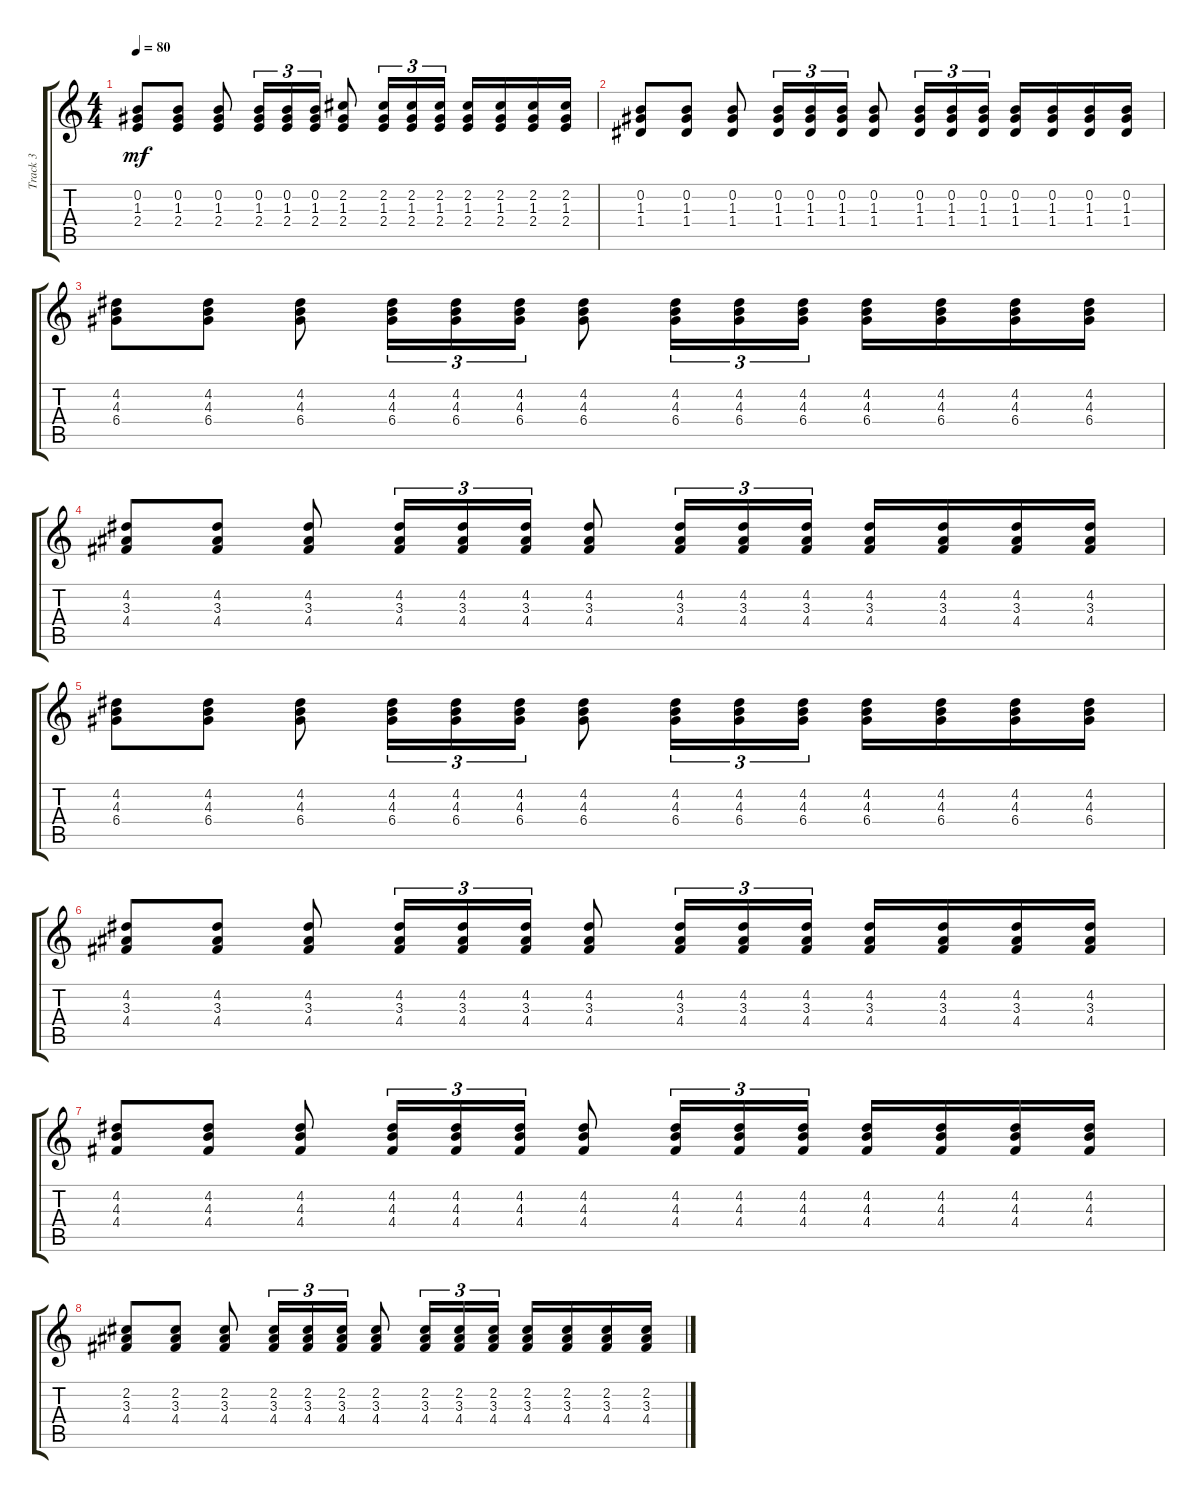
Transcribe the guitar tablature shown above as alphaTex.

\track ("Track 3" "Track 3") {instrument banjo}
\staff {score tabs}
\tuning (E4 B3 G3 D3 A2 E2) {hide}
\displaytranspose 12
\ts (4 4)
\tempo 80
\clef g2
\ks c
(0.2 1.3 2.4).8{dy mf} (0.2 1.3 2.4).8 (0.2 1.3 2.4).8 (0.2 1.3 2.4).16{tu (3 2)} (0.2 1.3 2.4).16{tu (3 2)} (0.2 1.3 2.4).16{tu (3 2)} (2.2 1.3 2.4).8 (2.2 1.3 2.4).16{tu (3 2)} (2.2 1.3 2.4).16{tu (3 2)} (2.2 1.3 2.4).16{tu (3 2)} (2.2 1.3 2.4).16 (2.2 1.3 2.4).16 (2.2 1.3 2.4).16 (2.2 1.3 2.4).16 |
(0.2 1.3 1.4).8 (0.2 1.3 1.4).8 (0.2 1.3 1.4).8 (0.2 1.3 1.4).16{tu (3 2)} (0.2 1.3 1.4).16{tu (3 2)} (0.2 1.3 1.4).16{tu (3 2)} (0.2 1.3 1.4).8 (0.2 1.3 1.4).16{tu (3 2)} (0.2 1.3 1.4).16{tu (3 2)} (0.2 1.3 1.4).16{tu (3 2)} (0.2 1.3 1.4).16 (0.2 1.3 1.4).16 (0.2 1.3 1.4).16 (0.2 1.3 1.4).16 |
(4.2 4.3 6.4).8 (4.2 4.3 6.4).8 (4.2 4.3 6.4).8 (4.2 4.3 6.4).16{tu (3 2)} (4.2 4.3 6.4).16{tu (3 2)} (4.2 4.3 6.4).16{tu (3 2)} (4.2 4.3 6.4).8 (4.2 4.3 6.4).16{tu (3 2)} (4.2 4.3 6.4).16{tu (3 2)} (4.2 4.3 6.4).16{tu (3 2)} (4.2 4.3 6.4).16 (4.2 4.3 6.4).16 (4.2 4.3 6.4).16 (4.2 4.3 6.4).16 |
(4.2 3.3 4.4).8 (4.2 3.3 4.4).8 (4.2 3.3 4.4).8 (4.2 3.3 4.4).16{tu (3 2)} (4.2 3.3 4.4).16{tu (3 2)} (4.2 3.3 4.4).16{tu (3 2)} (4.2 3.3 4.4).8 (4.2 3.3 4.4).16{tu (3 2)} (4.2 3.3 4.4).16{tu (3 2)} (4.2 3.3 4.4).16{tu (3 2)} (4.2 3.3 4.4).16 (4.2 3.3 4.4).16 (4.2 3.3 4.4).16 (4.2 3.3 4.4).16 |
(4.2 4.3 6.4).8 (4.2 4.3 6.4).8 (4.2 4.3 6.4).8 (4.2 4.3 6.4).16{tu (3 2)} (4.2 4.3 6.4).16{tu (3 2)} (4.2 4.3 6.4).16{tu (3 2)} (4.2 4.3 6.4).8 (4.2 4.3 6.4).16{tu (3 2)} (4.2 4.3 6.4).16{tu (3 2)} (4.2 4.3 6.4).16{tu (3 2)} (4.2 4.3 6.4).16 (4.2 4.3 6.4).16 (4.2 4.3 6.4).16 (4.2 4.3 6.4).16 |
(4.2 3.3 4.4).8 (4.2 3.3 4.4).8 (4.2 3.3 4.4).8 (4.2 3.3 4.4).16{tu (3 2)} (4.2 3.3 4.4).16{tu (3 2)} (4.2 3.3 4.4).16{tu (3 2)} (4.2 3.3 4.4).8 (4.2 3.3 4.4).16{tu (3 2)} (4.2 3.3 4.4).16{tu (3 2)} (4.2 3.3 4.4).16{tu (3 2)} (4.2 3.3 4.4).16 (4.2 3.3 4.4).16 (4.2 3.3 4.4).16 (4.2 3.3 4.4).16 |
(4.2 4.3 4.4).8 (4.2 4.3 4.4).8 (4.2 4.3 4.4).8 (4.2 4.3 4.4).16{tu (3 2)} (4.2 4.3 4.4).16{tu (3 2)} (4.2 4.3 4.4).16{tu (3 2)} (4.2 4.3 4.4).8 (4.2 4.3 4.4).16{tu (3 2)} (4.2 4.3 4.4).16{tu (3 2)} (4.2 4.3 4.4).16{tu (3 2)} (4.2 4.3 4.4).16 (4.2 4.3 4.4).16 (4.2 4.3 4.4).16 (4.2 4.3 4.4).16 |
(2.2 3.3 4.4).8 (2.2 3.3 4.4).8 (2.2 3.3 4.4).8 (2.2 3.3 4.4).16{tu (3 2)} (2.2 3.3 4.4).16{tu (3 2)} (2.2 3.3 4.4).16{tu (3 2)} (2.2 3.3 4.4).8 (2.2 3.3 4.4).16{tu (3 2)} (2.2 3.3 4.4).16{tu (3 2)} (2.2 3.3 4.4).16{tu (3 2)} (2.2 3.3 4.4).16 (2.2 3.3 4.4).16 (2.2 3.3 4.4).16 (2.2 3.3 4.4).16
